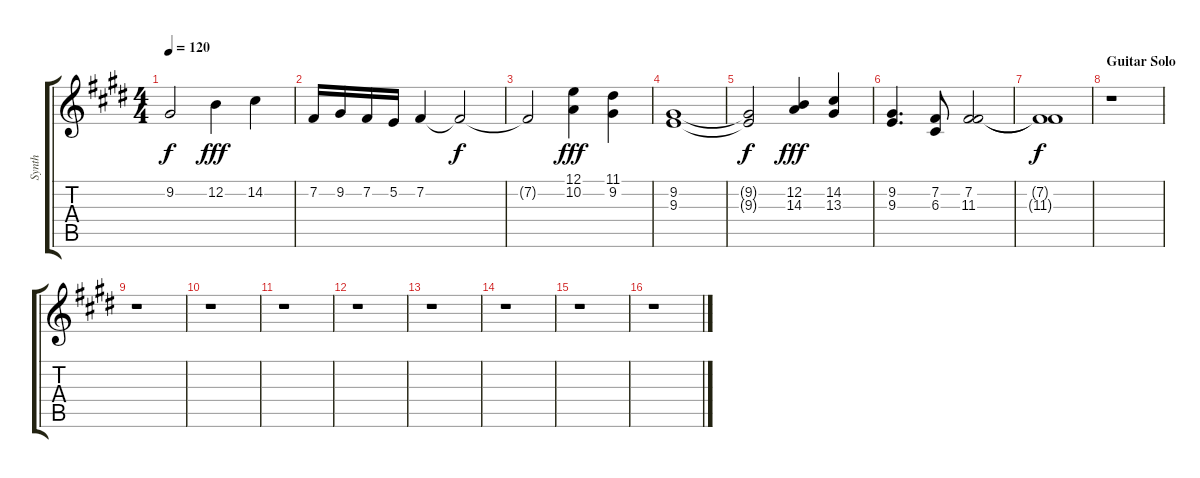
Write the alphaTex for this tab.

\track ("Synth" "Synth") {instrument synthstrings2}
\staff {score tabs}
\tuning (E4 B3 G3 D3 A2 E2) {hide}
\ts (4 4)
\tempo 120
\clef g2
\ks e
9.2{t}.2{dy f} 12.2.4{dy fff} 14.2.4 |
7.2.16 9.2.16 7.2.16 5.2.16 7.2.4 7.2{t}.2{dy f} |
7.2{t}.2 (12.1 10.2).4{dy fff} (11.1 9.2).4 |
(9.2 9.3).1 |
(9.2{t} 9.3{t}).2{dy f} (12.2 14.3).4{dy fff} (14.2 13.3).4 |
(9.2 9.3).4{d} (7.2 6.3).8 (7.2 11.3).2 |
(7.2{t} 11.3{t}).1{dy f} |
\section ("" "Guitar Solo")
r.1 |
r.1 |
r.1 |
r.1 |
r.1 |
r.1 |
r.1 |
r.1 |
r.1
